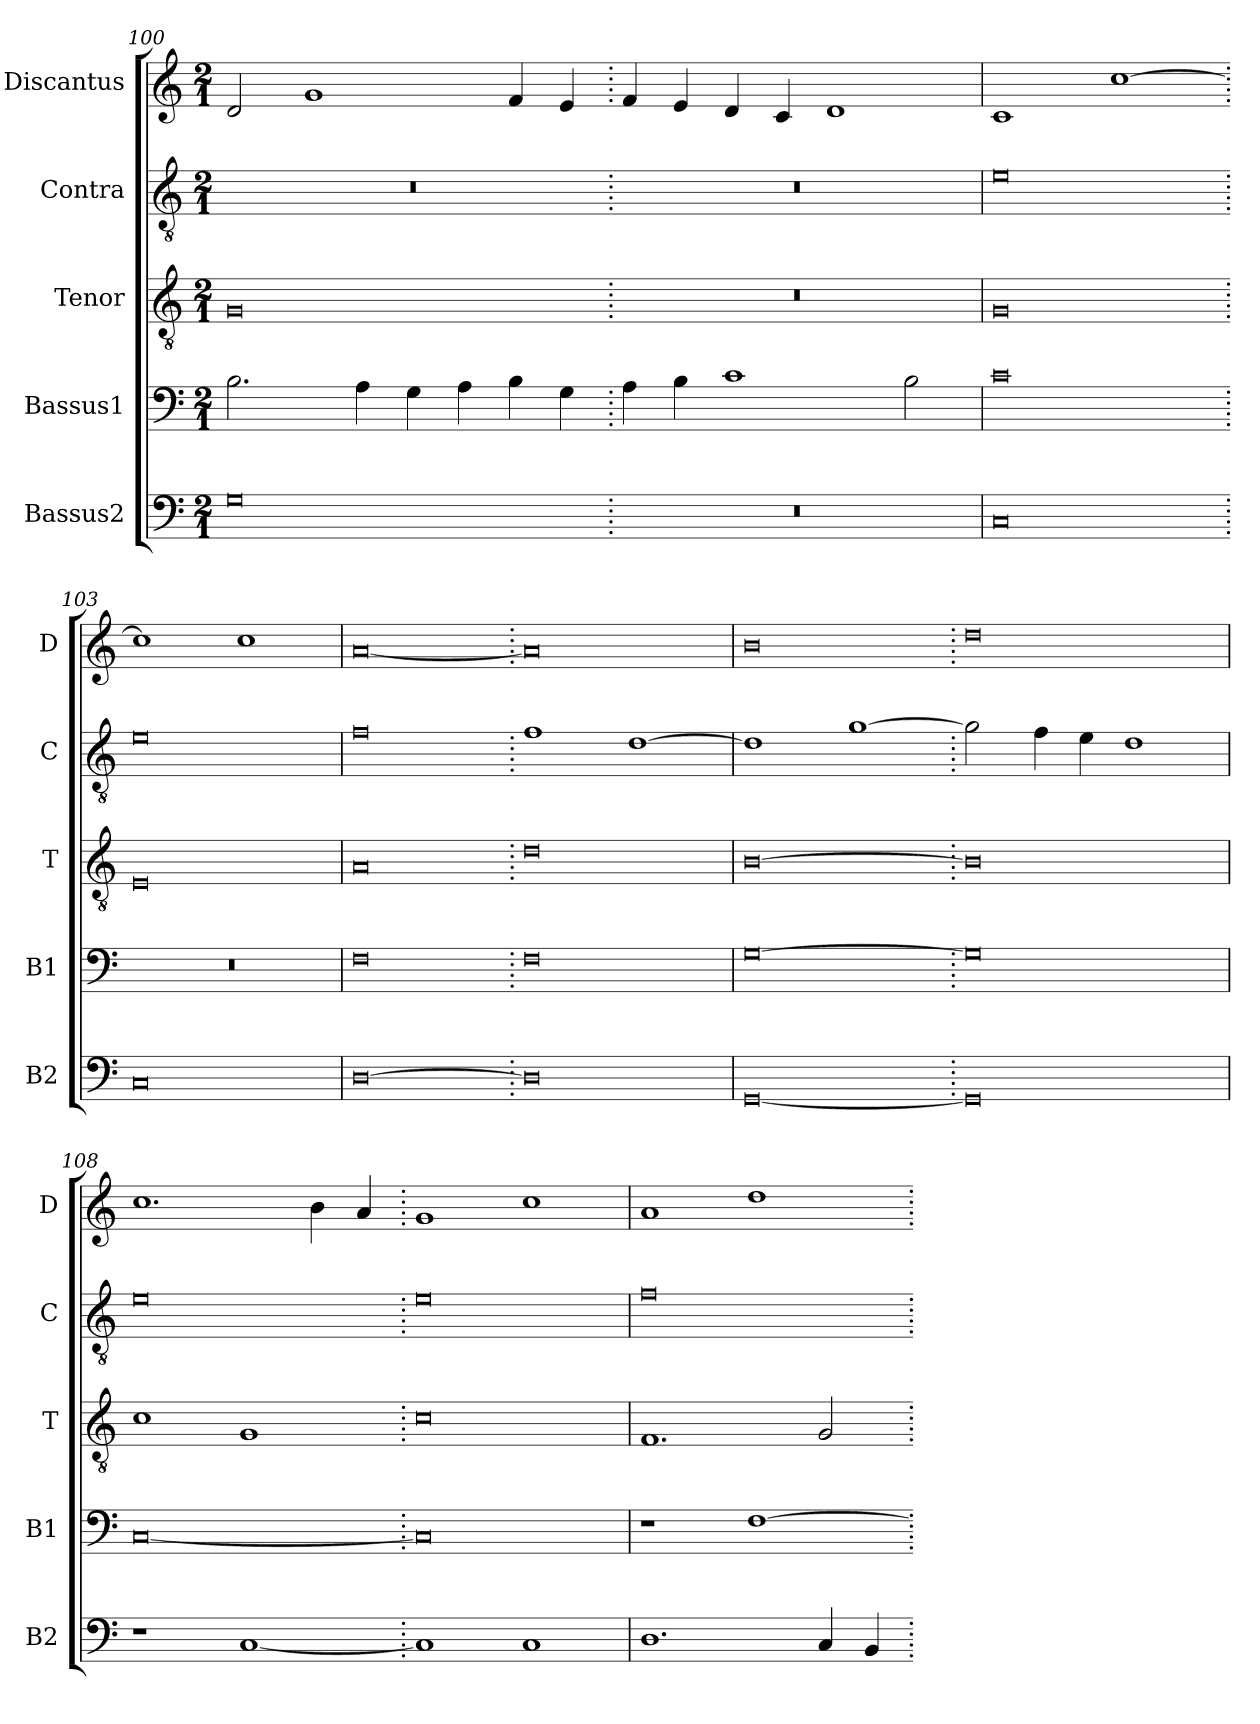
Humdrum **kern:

**kern	**kern	**kern	**kern	**kern
*part5	*part4	*part3	*part2	*part1
*staff5	*staff4	*staff3	*staff2	*staff1
*I"Bassus2	*I"Bassus1	*I"Tenor	*I"Contra	*I"Discantus
*I'B2	*I'B1	*I'T	*I'C	*I'D
*clefF4	*clefF4	*clefGv2	*clefGv2	*clefG2
*k[]	*k[]	*k[]	*k[]	*k[]
*M2/1	*M2/1	*M2/1	*M2/1	*M2/1
=100	=100	=100	=100	=100
0G	2.B\	0G	0r	2d/
.	.	.	.	1g
.	4A\	.	.	.
.	4G\	.	.	.
.	4A\	.	.	.
.	4B\	.	.	4f/
.	4G\	.	.	4e/
=101.	=101.	=101.	=101.	=101.
0r	4A\	0r	0r	4f/
.	4B\	.	.	4e/
.	1c	.	.	4d/
.	.	.	.	4c/
.	.	.	.	1d
.	2B\	.	.	.
=102	=102	=102	=102	=102
0C	0c	0G	0e	1c
.	.	.	.	[1cc
=103.	=103.	=103.	=103.	=103.
0C	0r	0E	0e	1cc]
.	.	.	.	1cc
=104	=104	=104	=104	=104
[0D	0F	0A	0f	[0a
=105.	=105.	=105.	=105.	=105.
0D]	0F	0d	1f	0a]
.	.	.	[1d	.
=106	=106	=106	=106	=106
[0GG	[0G	[0B	1d]	0b
.	.	.	[1g	.
=107.	=107.	=107.	=107.	=107.
0GG]	0G]	0B]	2g\]	0dd
.	.	.	4f\	.
.	.	.	4e\	.
.	.	.	1d	.
=108	=108	=108	=108	=108
1r	[0C	1c	0e	1.cc
[1C	.	1G	.	.
.	.	.	.	4b\
.	.	.	.	4a/
=109.	=109.	=109.	=109.	=109.
1C]	0C]	0c	0e	1g
1C	.	.	.	1cc
=110	=110	=110	=110	=110
1.D	1r	1.F	0f	1a
.	[1F	.	.	1dd
4C/	.	2G/	.	.
4BB/	.	.	.	.
=.	=.	=.	=.	=.
*-	*-	*-	*-	*-
